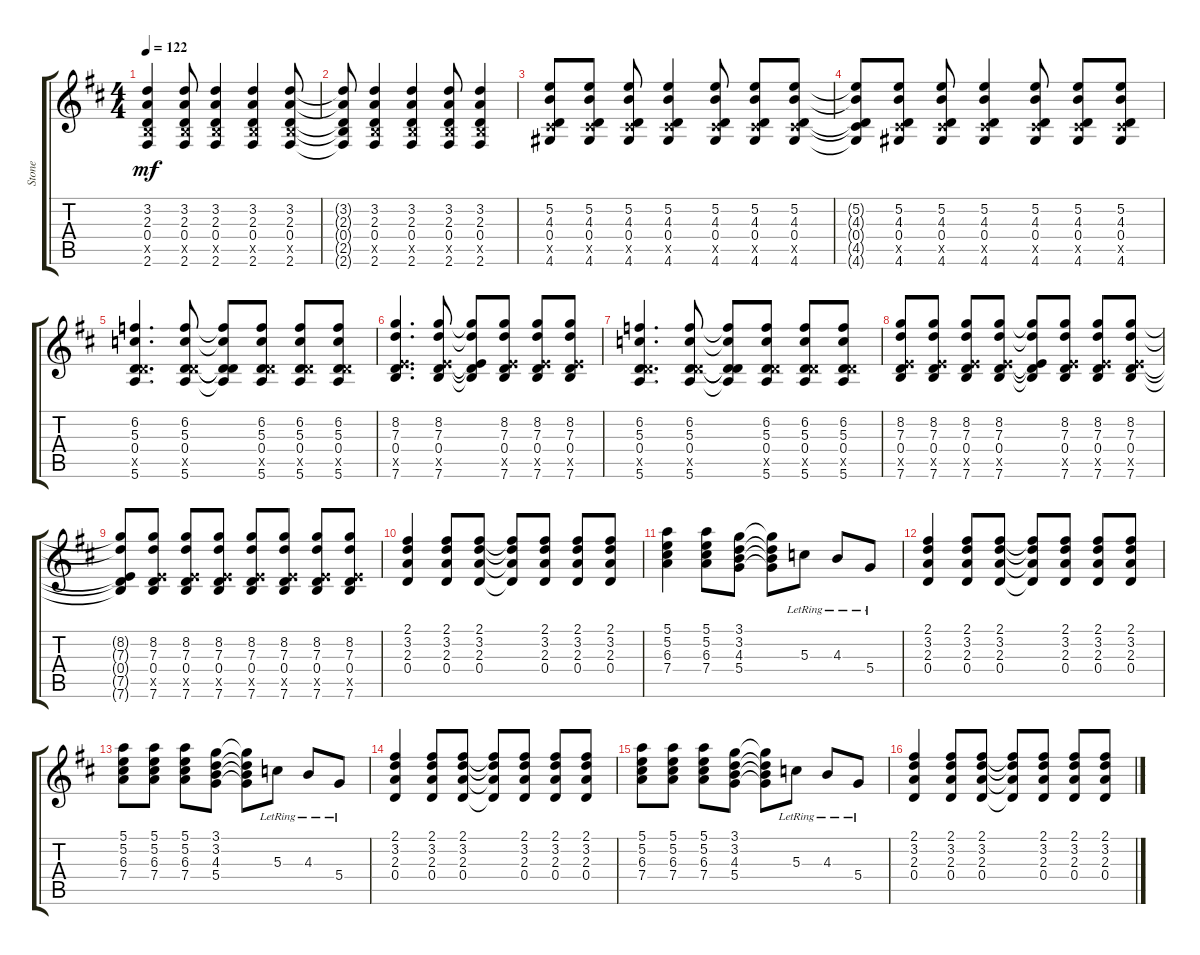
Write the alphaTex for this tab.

\track ("Stone" "Stone") {instrument acousticguitarsteel}
\staff {score tabs}
\tuning (E4 B3 G3 D3 A2 E2) {hide}
\ts (4 4)
\tempo 122
\clef g2
\ks d
(3.2 2.3 0.4 2.5{x} 2.6).4{dy mf} (3.2 2.3 0.4 2.5{x} 2.6).8 (3.2 2.3 0.4 2.5{x} 2.6).4 (3.2 2.3 0.4 2.5{x} 2.6).4 (3.2 2.3 0.4 2.5{x} 2.6).8 |
(3.2{t} 2.3{t} 0.4{t} 2.5{t} 2.6{t}).8 (3.2 2.3 0.4 2.5{x} 2.6).4 (3.2 2.3 0.4 2.5{x} 2.6).4 (3.2 2.3 0.4 2.5{x} 2.6).8 (3.2 2.3 0.4 2.5{x} 2.6).4 |
(5.2 4.3 0.4 4.5{x} 4.6).8 (5.2 4.3 0.4 4.5{x} 4.6).8 (5.2 4.3 0.4 4.5{x} 4.6).8 (5.2 4.3 0.4 4.5{x} 4.6).4 (5.2 4.3 0.4 4.5{x} 4.6).8 (5.2 4.3 0.4 4.5{x} 4.6).8 (5.2 4.3 0.4 4.5{x} 4.6).8 |
(5.2{t} 4.3{t} 0.4{t} 4.5{t} 4.6{t}).8 (5.2 4.3 0.4 4.5{x} 4.6).8 (5.2 4.3 0.4 4.5{x} 4.6).8 (5.2 4.3 0.4 4.5{x} 4.6).4 (5.2 4.3 0.4 4.5{x} 4.6).8 (5.2 4.3 0.4 4.5{x} 4.6).8 (5.2 4.3 0.4 4.5{x} 4.6).8 |
(6.2 5.3 0.4 5.5{x} 5.6).4{d} (6.2 5.3 0.4 5.5{x} 5.6).8 (6.2{t} 5.3{t} 0.4{t} 5.5{t} 5.6{t}).8 (6.2 5.3 0.4 5.5{x} 5.6).8 (6.2 5.3 0.4 5.5{x} 5.6).8 (6.2 5.3 0.4 5.5{x} 5.6).8 |
(8.2 7.3 0.4 7.5{x} 7.6).4{d} (8.2 7.3 0.4 7.5{x} 7.6).8 (8.2{t} 7.3{t} 0.4{t} 7.5{t} 7.6{t}).8 (8.2 7.3 0.4 7.5{x} 7.6).8 (8.2 7.3 0.4 7.5{x} 7.6).8 (8.2 7.3 0.4 7.5{x} 7.6).8 |
(6.2 5.3 0.4 5.5{x} 5.6).4{d} (6.2 5.3 0.4 5.5{x} 5.6).8 (6.2{t} 5.3{t} 0.4{t} 5.5{t} 5.6{t}).8 (6.2 5.3 0.4 5.5{x} 5.6).8 (6.2 5.3 0.4 5.5{x} 5.6).8 (6.2 5.3 0.4 5.5{x} 5.6).8 |
(8.2 7.3 0.4 7.5{x} 7.6).8 (8.2 7.3 0.4 7.5{x} 7.6).8 (8.2 7.3 0.4 7.5{x} 7.6).8 (8.2 7.3 0.4 7.5{x} 7.6).8 (8.2{t} 7.3{t} 0.4{t} 7.5{t} 7.6{t}).8 (8.2 7.3 0.4 7.5{x} 7.6).8 (8.2 7.3 0.4 7.5{x} 7.6).8 (8.2 7.3 0.4 7.5{x} 7.6).8 |
(8.2{t} 7.3{t} 0.4{t} 7.5{t} 7.6{t}).8 (8.2 7.3 0.4 7.5{x} 7.6).8 (8.2 7.3 0.4 7.5{x} 7.6).8 (8.2 7.3 0.4 7.5{x} 7.6).8 (8.2 7.3 0.4 7.5{x} 7.6).8 (8.2 7.3 0.4 7.5{x} 7.6).8 (8.2 7.3 0.4 7.5{x} 7.6).8 (8.2 7.3 0.4 7.5{x} 7.6).8 |
(2.1 3.2 2.3 0.4).4 (2.1 3.2 2.3 0.4).8 (2.1 3.2 2.3 0.4).8 (2.1{t} 3.2{t} 2.3{t} 0.4{t}).8 (2.1 3.2 2.3 0.4).8 (2.1 3.2 2.3 0.4).8 (2.1 3.2 2.3 0.4).8 |
(5.1 5.2 6.3 7.4).4 (5.1 5.2 6.3 7.4).8 (3.1 3.2 4.3 5.4).8 (3.1{t} 3.2{t} 4.3{t} 5.4{t}).8 5.3{lr}.8 4.3{lr}.8 5.4{lr}.8 |
(2.1 3.2 2.3 0.4).4 (2.1 3.2 2.3 0.4).8 (2.1 3.2 2.3 0.4).8 (2.1{t} 3.2{t} 2.3{t} 0.4{t}).8 (2.1 3.2 2.3 0.4).8 (2.1 3.2 2.3 0.4).8 (2.1 3.2 2.3 0.4).8 |
(5.1 5.2 6.3 7.4).8 (5.1 5.2 6.3 7.4).8 (5.1 5.2 6.3 7.4).8 (3.1 3.2 4.3 5.4).8 (3.1{t} 3.2{t} 4.3{t} 5.4{t}).8 5.3{lr}.8 4.3{lr}.8 5.4{lr}.8 |
(2.1 3.2 2.3 0.4).4 (2.1 3.2 2.3 0.4).8 (2.1 3.2 2.3 0.4).8 (2.1{t} 3.2{t} 2.3{t} 0.4{t}).8 (2.1 3.2 2.3 0.4).8 (2.1 3.2 2.3 0.4).8 (2.1 3.2 2.3 0.4).8 |
(5.1 5.2 6.3 7.4).8 (5.1 5.2 6.3 7.4).8 (5.1 5.2 6.3 7.4).8 (3.1 3.2 4.3 5.4).8 (3.1{t} 3.2{t} 4.3{t} 5.4{t}).8 5.3{lr}.8 4.3{lr}.8 5.4{lr}.8 |
(2.1 3.2 2.3 0.4).4 (2.1 3.2 2.3 0.4).8 (2.1 3.2 2.3 0.4).8 (2.1{t} 3.2{t} 2.3{t} 0.4{t}).8 (2.1 3.2 2.3 0.4).8 (2.1 3.2 2.3 0.4).8 (2.1 3.2 2.3 0.4).8
